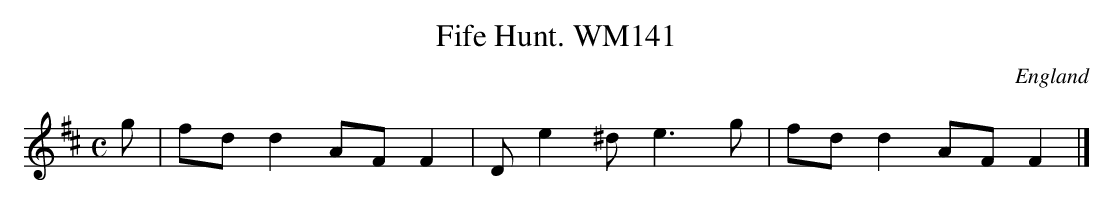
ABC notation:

X:1
T:Fife Hunt. WM141
M:C
L:1/8
O:England
K:D
g|fdd2AFF2|De2^de3g|fdd2AFF2|]
